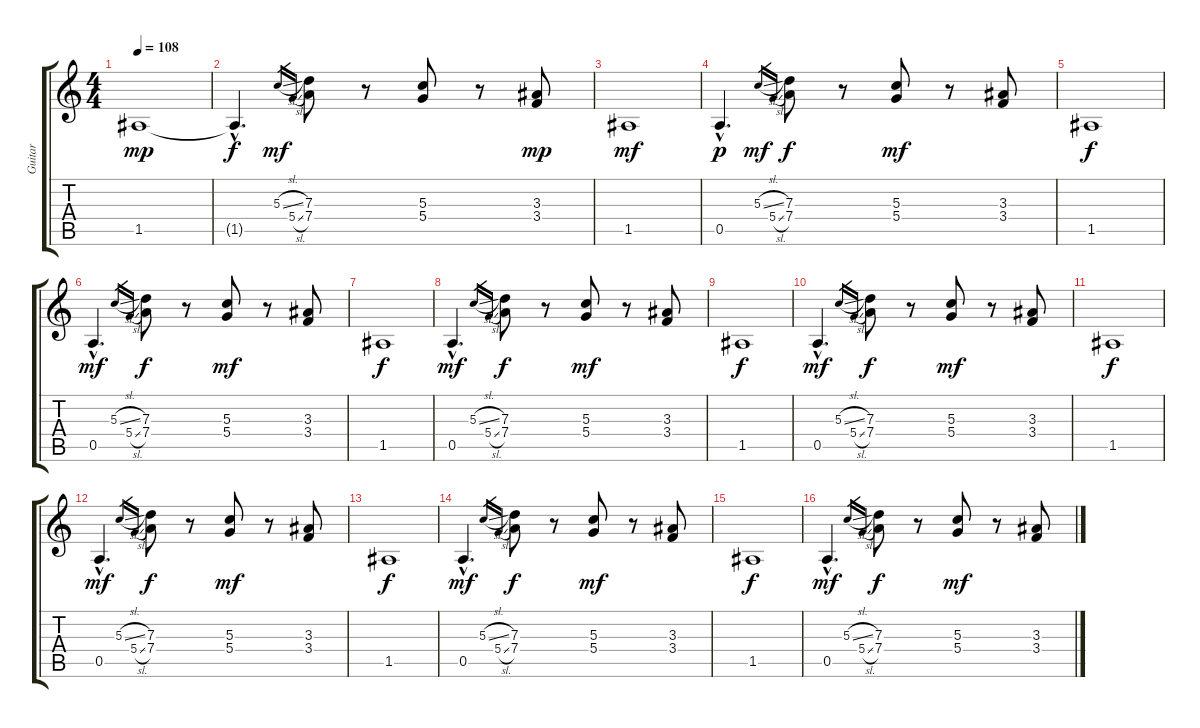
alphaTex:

\track ("Guitar" "Guitar") {instrument electricguitarjazz}
\staff {score tabs}
\tuning (E4 B3 G3 D3 A2 E2) {hide}
\ts (4 4)
\tempo 108
\clef g2
\ks c
1.5.1{dy mp instrument electricguitarjazz} |
1.5{hac t}.4{d dy f} 5.3{sl}.16{gr dy mf} 5.4{sl}.16{gr} (7.3 7.4).8 r.8 (5.3 5.4).8 r.8 (3.3 3.4).8{dy mp} |
1.5.1{dy mf} |
0.5{hac}.4{d dy p} 5.3{sl}.16{gr dy mf} 5.4{sl}.16{gr} (7.3 7.4).8{dy f} r.8 (5.3 5.4).8{dy mf} r.8 (3.3 3.4).8 |
1.5.1{dy f} |
0.5{hac}.4{d dy mf} 5.3{sl}.16{gr} 5.4{sl}.16{gr} (7.3 7.4).8{dy f} r.8 (5.3 5.4).8{dy mf} r.8 (3.3 3.4).8 |
1.5.1{dy f} |
0.5{hac}.4{d dy mf} 5.3{sl}.16{gr} 5.4{sl}.16{gr} (7.3 7.4).8{dy f} r.8 (5.3 5.4).8{dy mf} r.8 (3.3 3.4).8 |
1.5.1{dy f} |
0.5{hac}.4{d dy mf} 5.3{sl}.16{gr} 5.4{sl}.16{gr} (7.3 7.4).8{dy f} r.8 (5.3 5.4).8{dy mf} r.8 (3.3 3.4).8 |
1.5.1{dy f} |
0.5{hac}.4{d dy mf} 5.3{sl}.16{gr} 5.4{sl}.16{gr} (7.3 7.4).8{dy f} r.8 (5.3 5.4).8{dy mf} r.8 (3.3 3.4).8 |
1.5.1{dy f} |
0.5{hac}.4{d dy mf} 5.3{sl}.16{gr} 5.4{sl}.16{gr} (7.3 7.4).8{dy f} r.8 (5.3 5.4).8{dy mf} r.8 (3.3 3.4).8 |
1.5.1{dy f} |
0.5{hac}.4{d dy mf} 5.3{sl}.16{gr} 5.4{sl}.16{gr} (7.3 7.4).8{dy f} r.8 (5.3 5.4).8{dy mf} r.8 (3.3 3.4).8
